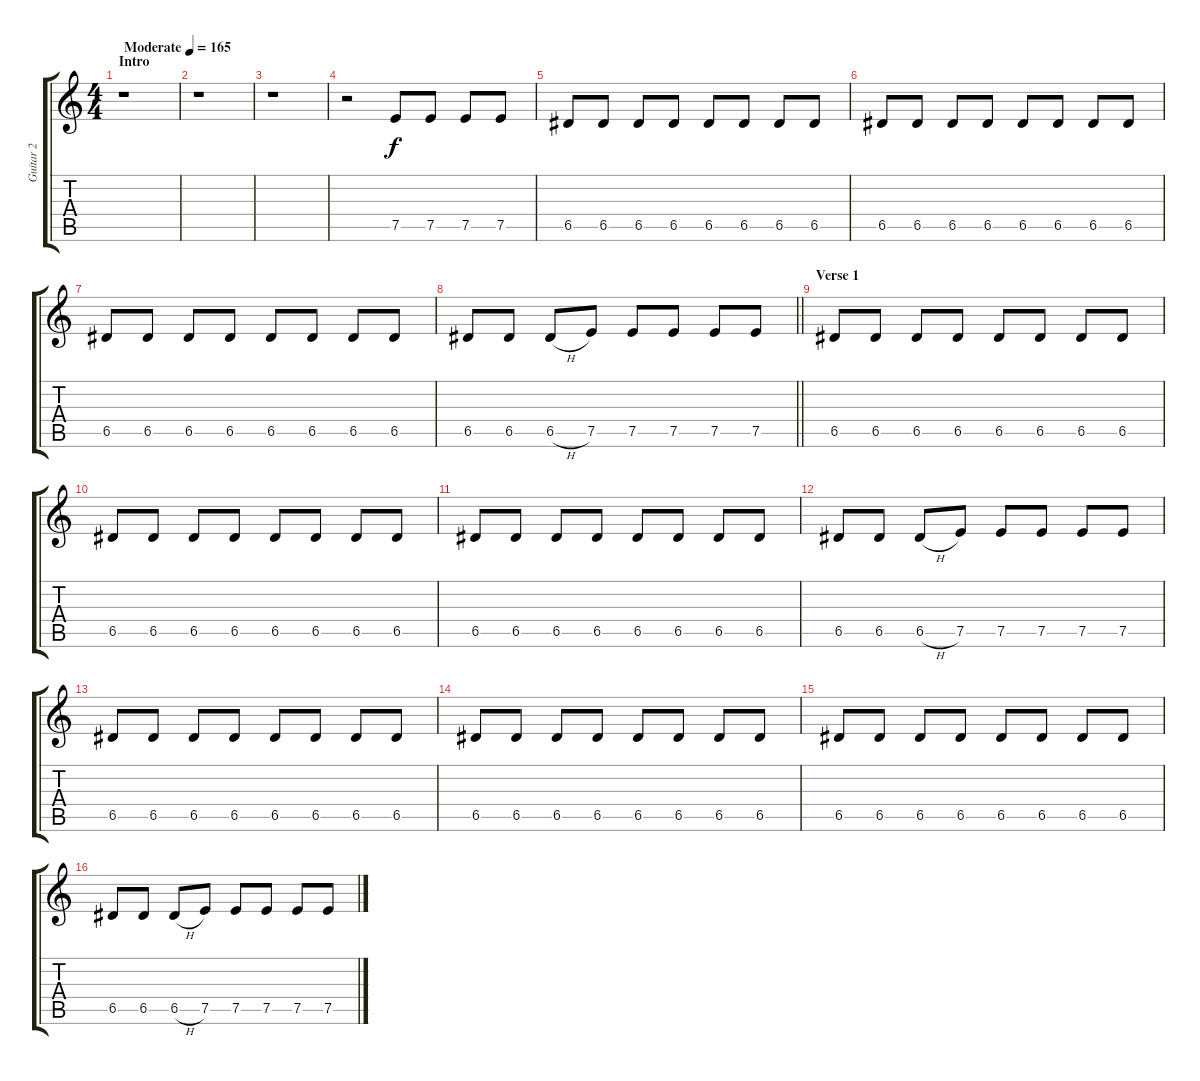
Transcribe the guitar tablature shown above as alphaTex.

\track ("Guitar 2" "Guitar 2") {instrument distortionguitar}
\staff {score tabs}
\tuning (E4 B3 G3 D3 A2 E2) {hide}
\ts (4 4)
\section ("" "Intro")
\tempo (165 "Moderate")
\clef g2
\ks c
r.1{dy f instrument distortionguitar} |
r.1 |
r.1 |
r.2{volume 0} 7.5.8{volume 13} 7.5.8 7.5.8 7.5.8 |
6.5.8 6.5.8 6.5.8 6.5.8 6.5.8 6.5.8 6.5.8 6.5.8 |
6.5.8 6.5.8 6.5.8 6.5.8 6.5.8 6.5.8 6.5.8 6.5.8 |
6.5.8 6.5.8 6.5.8 6.5.8 6.5.8 6.5.8 6.5.8 6.5.8 |
\barLineRight lightlight
6.5.8 6.5.8 6.5{h}.8 7.5.8 7.5.8 7.5.8 7.5.8 7.5.8 |
\section ("" "Verse 1")
6.5.8 6.5.8 6.5.8 6.5.8 6.5.8 6.5.8 6.5.8 6.5.8 |
6.5.8 6.5.8 6.5.8 6.5.8 6.5.8 6.5.8 6.5.8 6.5.8 |
6.5.8 6.5.8 6.5.8 6.5.8 6.5.8 6.5.8 6.5.8 6.5.8 |
6.5.8 6.5.8 6.5{h}.8 7.5.8 7.5.8 7.5.8 7.5.8 7.5.8 |
6.5.8 6.5.8 6.5.8 6.5.8 6.5.8 6.5.8 6.5.8 6.5.8 |
6.5.8 6.5.8 6.5.8 6.5.8 6.5.8 6.5.8 6.5.8 6.5.8 |
6.5.8 6.5.8 6.5.8 6.5.8 6.5.8 6.5.8 6.5.8 6.5.8 |
6.5.8 6.5.8 6.5{h}.8 7.5.8 7.5.8 7.5.8 7.5.8 7.5.8
